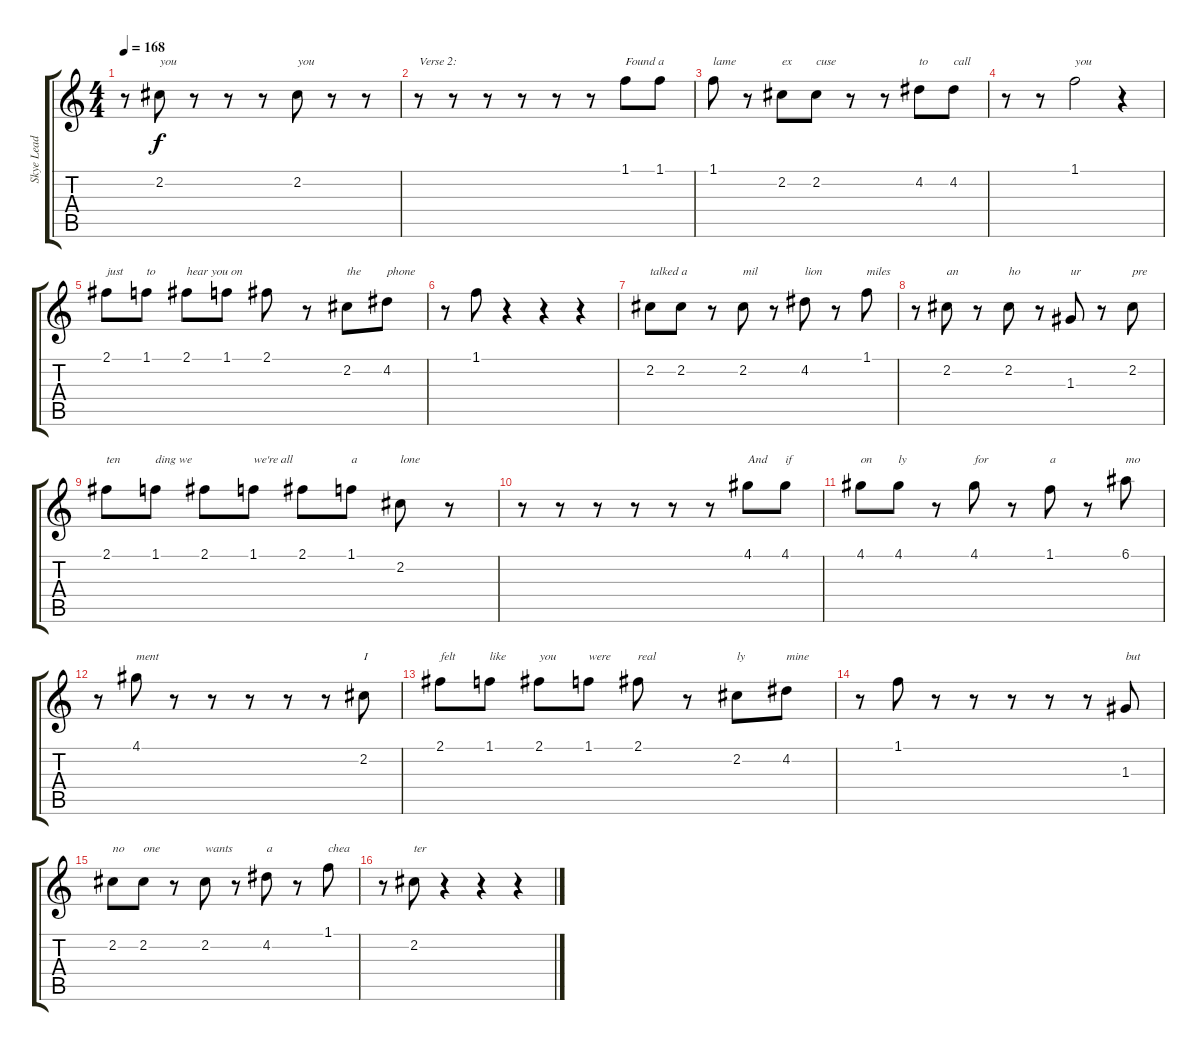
\track ("Skye Lead Vocals" "Skye Lead ") {instrument distortionguitar}
\staff {score tabs}
\tuning (E4 B3 G3 D3 A2 D2) {hide}
\ts (4 4)
\tempo 168
\clef g2
\ks c
r.8{dy f} 2.2.8{txt "you"} r.8 r.8 r.8 2.2.8{txt "you"} r.8 r.8 |
r.8{txt "Verse 2:"} r.8 r.8 r.8 r.8 r.8 1.1.8{txt "Found a"} 1.1.8 |
1.1.8{txt "lame"} r.8 2.2.8{txt "ex"} 2.2.8{txt "cuse"} r.8 r.8 4.2.8{txt "to"} 4.2.8{txt "call"} |
r.8 r.8 1.1.2{txt "you"} r.4 |
2.1.8{txt "just"} 1.1.8{txt "to"} 2.1.8{txt "hear you on"} 1.1.8 2.1.8 r.8 2.2.8{txt "the"} 4.2.8{txt "phone"} |
r.8 1.1.8 r.4 r.4 r.4 |
2.2.8{txt "talked a"} 2.2.8 r.8 2.2.8{txt "mil"} r.8 4.2.8{txt "lion"} r.8 1.1.8{txt "miles"} |
r.8 2.2.8{txt "an"} r.8 2.2.8{txt "ho"} r.8 1.3.8{txt "ur"} r.8 2.2.8{txt "pre"} |
2.1.8{txt "ten"} 1.1.8{txt "ding we"} 2.1.8 1.1.8{txt "we're all"} 2.1.8 1.1.8{txt "a"} 2.2.8{txt "lone"} r.8 |
r.8 r.8 r.8 r.8 r.8 r.8 4.1.8{txt "And"} 4.1.8{txt "if"} |
4.1.8{txt "on"} 4.1.8{txt "ly"} r.8 4.1.8{txt "for"} r.8 1.1.8{txt "a"} r.8 6.1.8{txt "mo"} |
r.8 4.1.8{txt "ment"} r.8 r.8 r.8 r.8 r.8 2.2.8{txt "I"} |
2.1.8{txt "felt"} 1.1.8{txt "like"} 2.1.8{txt "you"} 1.1.8{txt "were"} 2.1.8{txt "real"} r.8 2.2.8{txt "ly"} 4.2.8{txt "mine"} |
r.8 1.1.8 r.8 r.8 r.8 r.8 r.8 1.3.8{txt "but"} |
2.2.8{txt "no"} 2.2.8{txt "one"} r.8 2.2.8{txt "wants"} r.8 4.2.8{txt "a"} r.8 1.1.8{txt "chea"} |
r.8 2.2.8{txt "ter"} r.4 r.4 r.4
